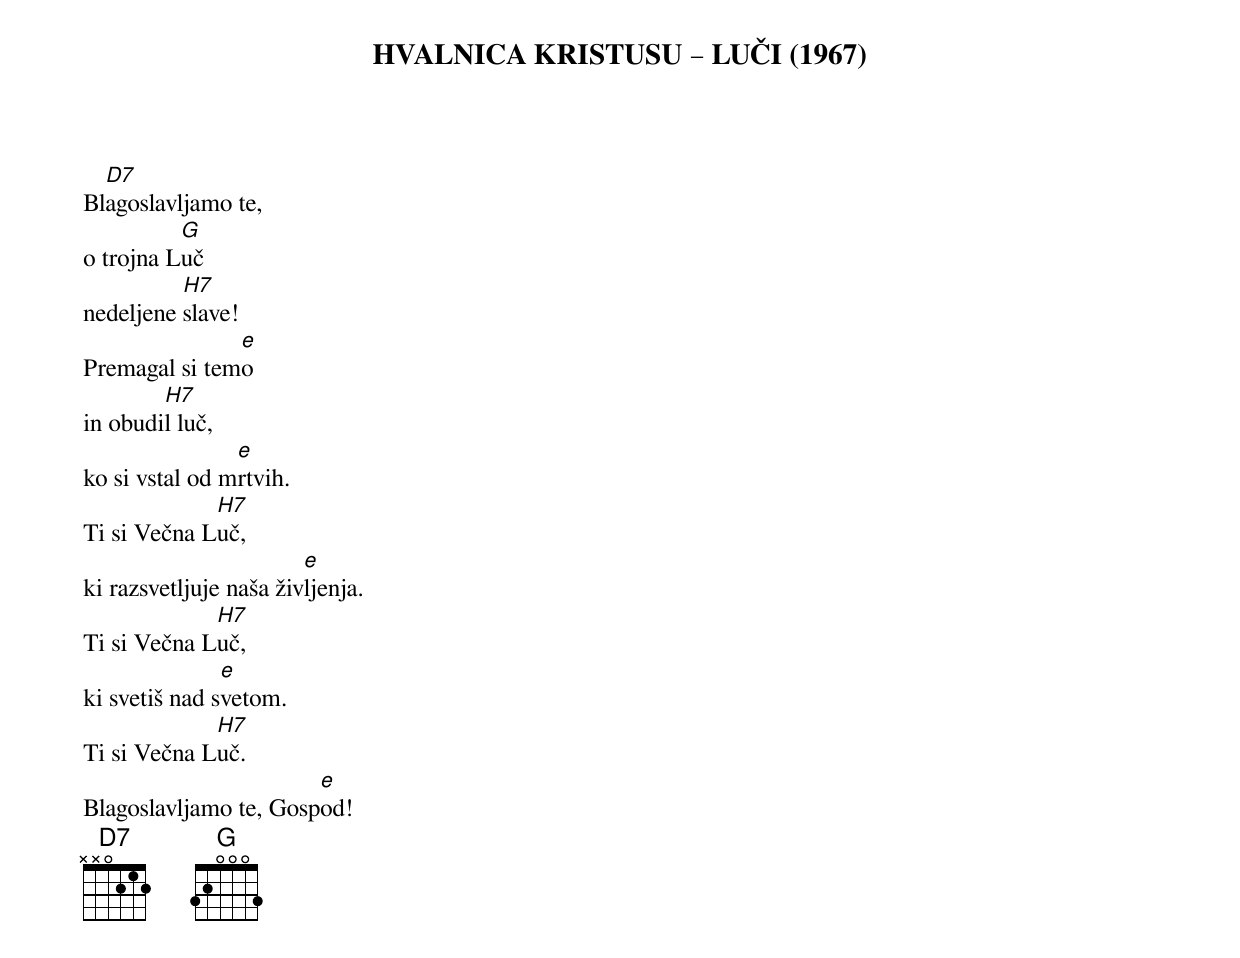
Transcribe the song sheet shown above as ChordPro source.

{title: HVALNICA KRISTUSU – LUČI (1967)}

Bl[D7]agoslavljamo te,
o trojna L[G]uč
nedeljene [H7]slave!
Premagal si tem[e]o
in obudi[H7]l luč,
ko si vstal od m[e]rtvih.
Ti si Večna L[H7]uč,
ki razsvetljuje naša živ[e]ljenja.
Ti si Večna L[H7]uč,
ki svetiš nad s[e]vetom.
Ti si Večna L[H7]uč.
Blagoslavljamo te, Gosp[e]od!
